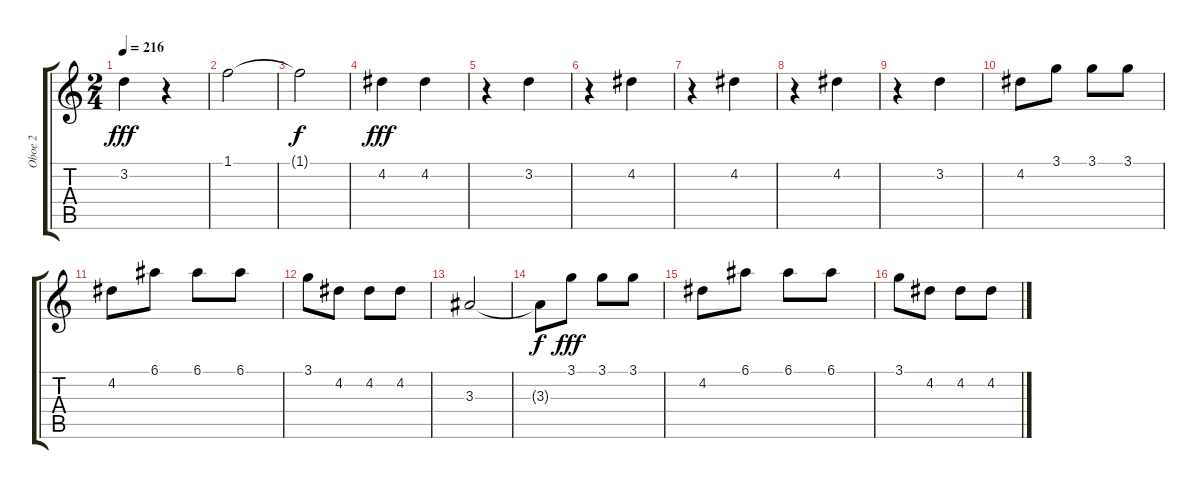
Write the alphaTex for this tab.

\track ("Oboe 2" "Oboe 2") {instrument acousticguitarnylon}
\staff {score tabs}
\tuning (E4 B3 G3 D3 A2 E2) {hide}
\ts (2 4)
\tempo 216
\clef g2
\ks c
3.2.4{dy fff} r.4 |
1.1.2 |
1.1{t}.2{dy f} |
4.2.4{dy fff} 4.2.4 |
r.4 3.2.4 |
r.4 4.2.4 |
r.4 4.2.4 |
r.4 4.2.4 |
r.4 3.2.4 |
4.2.8 3.1.8 3.1.8 3.1.8 |
4.2.8 6.1.8 6.1.8 6.1.8 |
3.1.8 4.2.8 4.2.8 4.2.8 |
3.3.2 |
3.3{t}.8{dy f} 3.1.8{dy fff} 3.1.8 3.1.8 |
4.2.8 6.1.8 6.1.8 6.1.8 |
3.1.8 4.2.8 4.2.8 4.2.8
